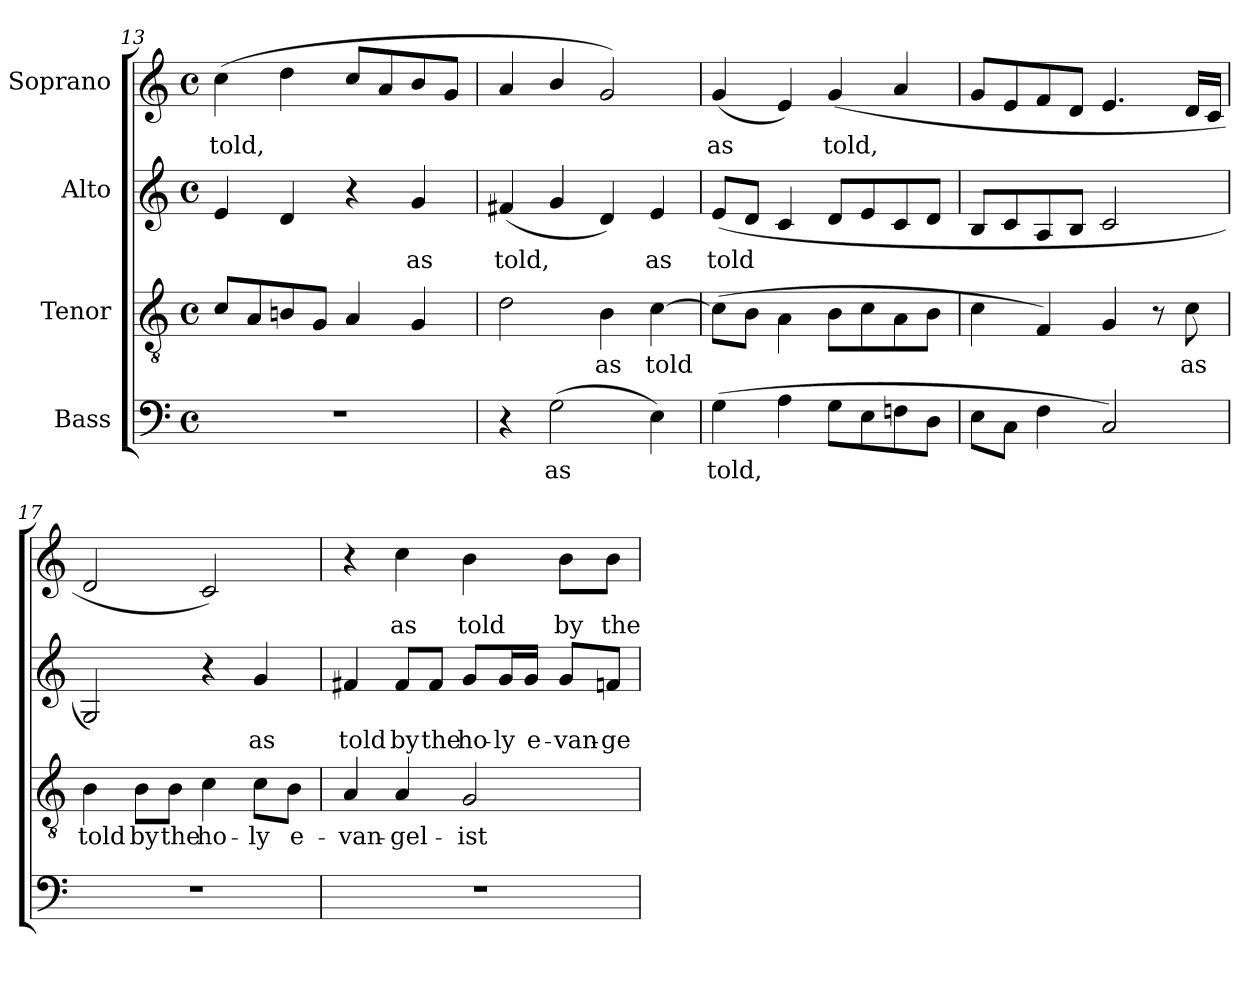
**kern	**text	**kern	**text	**kern	**text	**kern	**text
*part4	*part4	*part3	*part3	*part2	*part2	*part1	*part1
*staff4	*staff4	*staff3	*staff3	*staff2	*staff2	*staff1	*staff1
*I"Bass	*	*I"Tenor	*	*I"Alto	*	*I"Soprano	*
*clefF4	*	*clefGv2	*	*clefG2	*	*clefG2	*
*	*	*ITrd7c12	*	*	*	*	*
*k[]	*	*k[]	*	*k[]	*	*k[]	*
*C:	*	*C:	*	*C:	*	*C:	*
*M4/4	*	*M4/4	*	*M4/4	*	*M4/4	*
*met(c)	*	*met(c)	*	*met(c)	*	*met(c)	*
=13	=13	=13	=13	=13	=13	=13	=13
!	!	!	!	!	!	!	!LO:LY:b:color=#000000
1r	.	8Ci/L	.	4ei/	.	(4cci\	told,
.	.	8AAi/	.	.	.	.	.
.	.	8BBni/	.	4di/	.	4ddi\	.
.	.	8GGi/J	.	.	.	.	.
.	.	4AAi/	.	4r	.	8cci/L	.
.	.	.	.	.	.	8ai/	.
!	!	!	!	!	!LO:LY:b:color=#000000	!	!
.	.	4GGi/	.	4gi/	as	8bi/	.
.	.	.	.	.	.	8gi/J	.
=14	=14	=14	=14	=14	=14	=14	=14
!	!	!	!	!	!LO:LY:b:color=#000000	!	!
4r	.	2Di\	.	(4f#Xi/	told,	4ai/	.
!	!LO:LY:b:color=#000000	!	!	!	!	!	!
(2Gi\	as	.	.	4gi/	.	4bi/	.
!	!	!	!LO:LY:b:color=#000000	!	!	!	!
.	.	4BBi\	as	4di/)	.	2gi/)	.
!	!	!	!LO:LY:b:color=#000000	!	!	!	!
!	!	!	!	!	!LO:LY:b:color=#000000	!	!
4Ei\)	.	[>4Ci\	told	4ei/	as	.	.
!!LO:LB:g=z
=15	=15	=15	=15	=15	=15	=15	=15
!	!LO:LY:b:color=#000000	!	!	!	!	!	!
!	!	!	!	!	!LO:LY:b:color=#000000	!	!
!	!	!	!	!	!	!	!LO:LY:b:color=#000000
(4Gi\	told,	(8Ci\L]	.	(8ei/L	told	(4gi/	as
.	.	8BBi\J	.	8di/J	.	.	.
4Ai\	.	4AAi\	.	4ci/	.	4ei/)	.
!	!	!	!	!	!	!	!LO:LY:b:color=#000000
8Gi\L	.	8BBi\L	.	8di/L	.	(4gi/	told,
8Ei\	.	8Ci\	.	8ei/	.	.	.
8Fni\	.	8AAi\	.	8ci/	.	4ai/	.
8Di\J	.	8BBi\J	.	8di/J	.	.	.
=16	=16	=16	=16	=16	=16	=16	=16
8Ei\L	.	4Ci\	.	8Bi/L	.	8gi/L	.
8Ci\J	.	.	.	8ci/	.	8ei/	.
4Fi\	.	4FFi/)	.	8Ai/	.	8fi/	.
.	.	.	.	8Bi/J	.	8di/J	.
2Ci/)	.	4GGi/	.	2ci/	.	4.ei/	.
.	.	8r	.	.	.	.	.
!	!	!	!LO:LY:b:color=#000000	!	!	!	!
.	.	8Ci\	as	.	.	16di/LL	.
.	.	.	.	.	.	16ci/JJ	.
=17	=17	=17	=17	=17	=17	=17	=17
!	!	!	!LO:LY:b:color=#000000	!	!	!	!
1r	.	4BBi\	told	2Gi/)	.	2di/	.
!	!	!	!LO:LY:b:color=#000000	!	!	!	!
.	.	8BBi\L	by	.	.	.	.
!	!	!	!LO:LY:b:color=#000000	!	!	!	!
.	.	8BBi\J	the	.	.	.	.
!	!	!	!LO:LY:b:color=#000000	!	!	!	!
.	.	4Ci\	ho-	4r	.	2ci/)	.
!	!	!	!LO:LY:b:color=#000000	!	!	!	!
!	!	!	!	!	!LO:LY:b:color=#000000	!	!
.	.	8Ci\L	-ly	4gi/	as	.	.
!	!	!	!LO:LY:b:color=#000000	!	!	!	!
.	.	8BBi\J	e-	.	.	.	.
=18	=18	=18	=18	=18	=18	=18	=18
!	!	!	!LO:LY:b:color=#000000	!	!	!	!
!	!	!	!	!	!LO:LY:b:color=#000000	!	!
1r	.	4AAi/	-van-	4f#Xi/	told	4r	.
!	!	!	!LO:LY:b:color=#000000	!	!	!	!
!	!	!	!	!	!LO:LY:b:color=#000000	!	!
!	!	!	!	!	!	!	!LO:LY:b:color=#000000
.	.	4AAi/	-gel-	8f#i/L	by	4cci\	as
!	!	!	!	!	!LO:LY:b:color=#000000	!	!
.	.	.	.	8f#i/J	the	.	.
!	!	!	!LO:LY:b:color=#000000	!	!	!	!
!	!	!	!	!	!LO:LY:b:color=#000000	!	!
!	!	!	!	!	!	!	!LO:LY:b:color=#000000
.	.	2GGi/	-ist	8gi/L	ho-	4bi\	told
!	!	!	!	!	!LO:LY:b:color=#000000	!	!
.	.	.	.	16gi/L	-ly	.	.
!	!	!	!	!	!LO:LY:b:color=#000000	!	!
.	.	.	.	16gi/JJ	e-	.	.
!	!	!	!	!	!LO:LY:b:color=#000000	!	!
!	!	!	!	!	!	!	!LO:LY:b:color=#000000
.	.	.	.	8gi/L	-van-	8bi\L	by
!	!	!	!	!	!LO:LY:b:color=#000000	!	!
!	!	!	!	!	!	!	!LO:LY:b:color=#000000
.	.	.	.	8fni/J	-ge-	8bi\J	the
=	=	=	=	=	=	=	=
*-	*-	*-	*-	*-	*-	*-	*-
